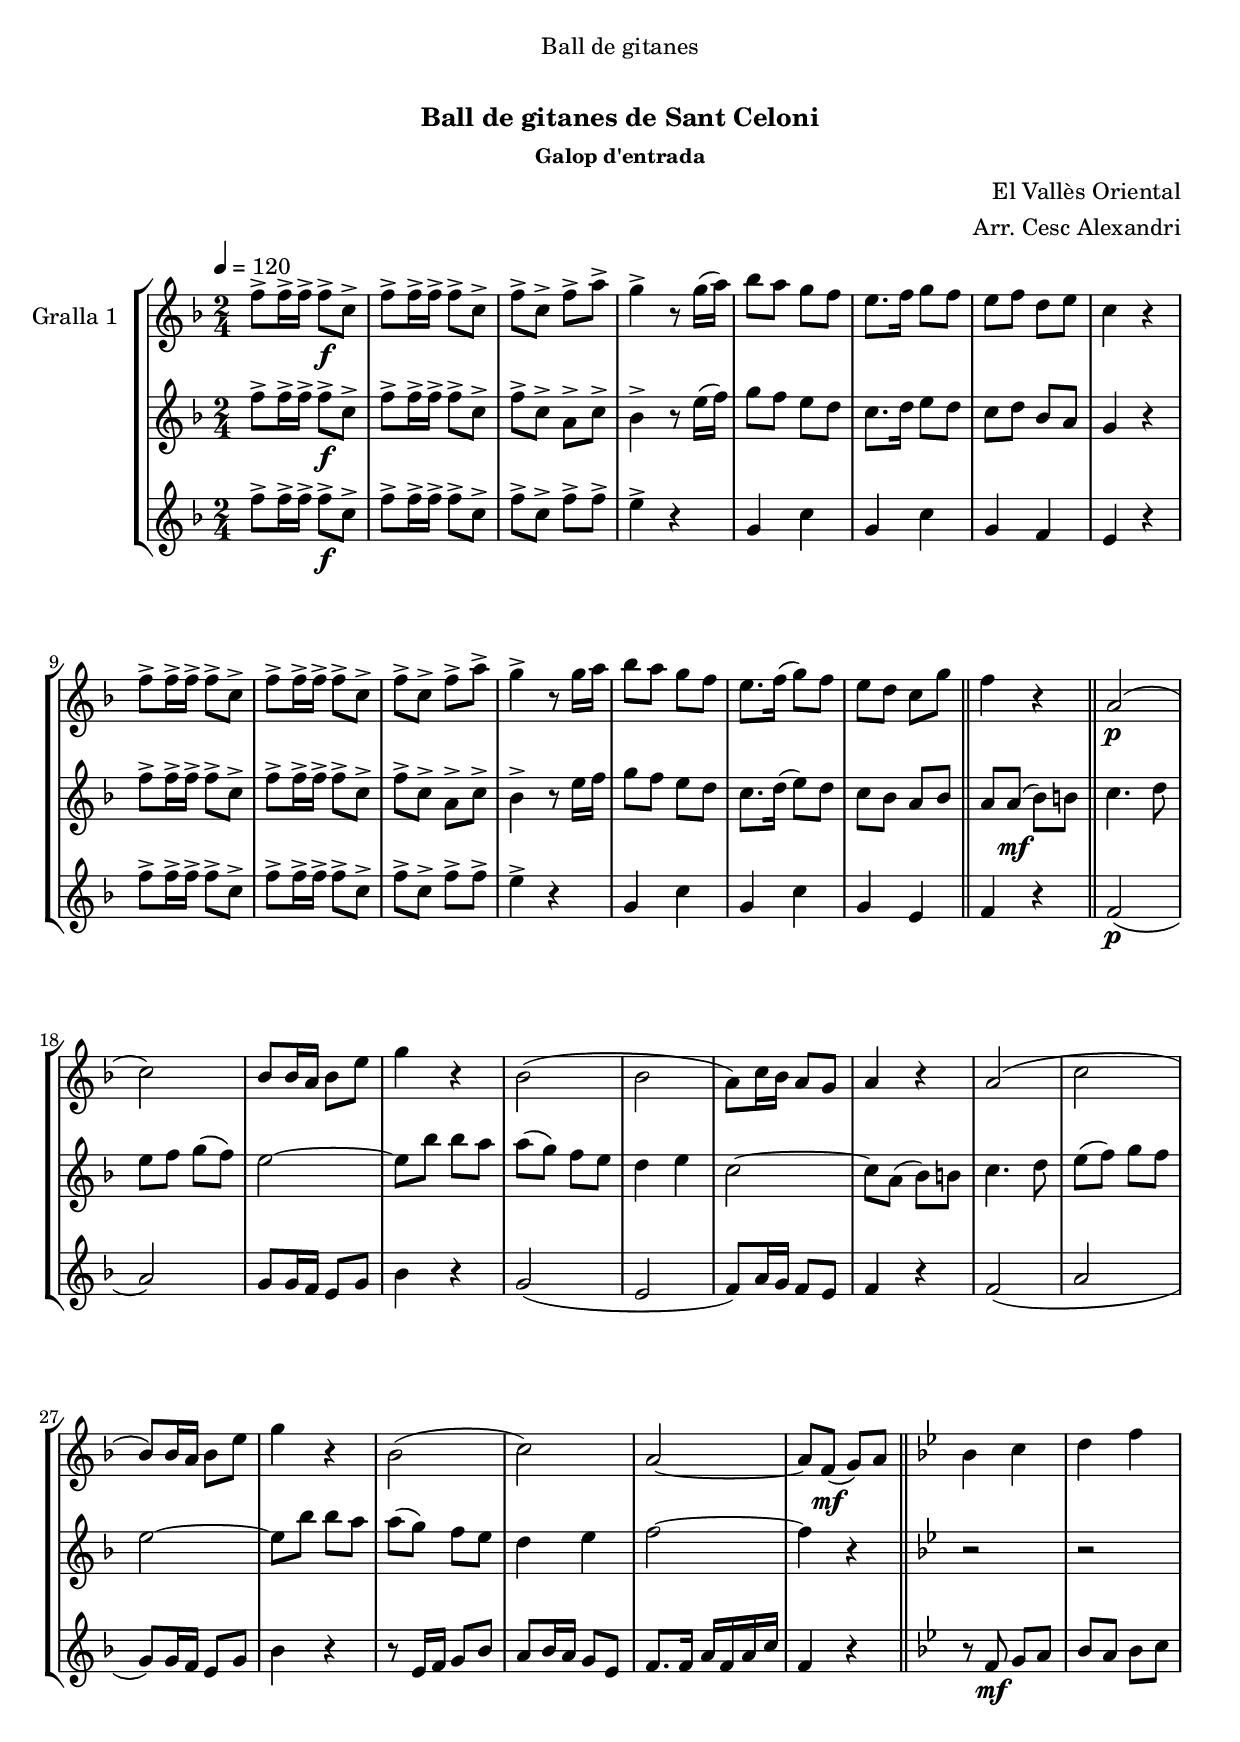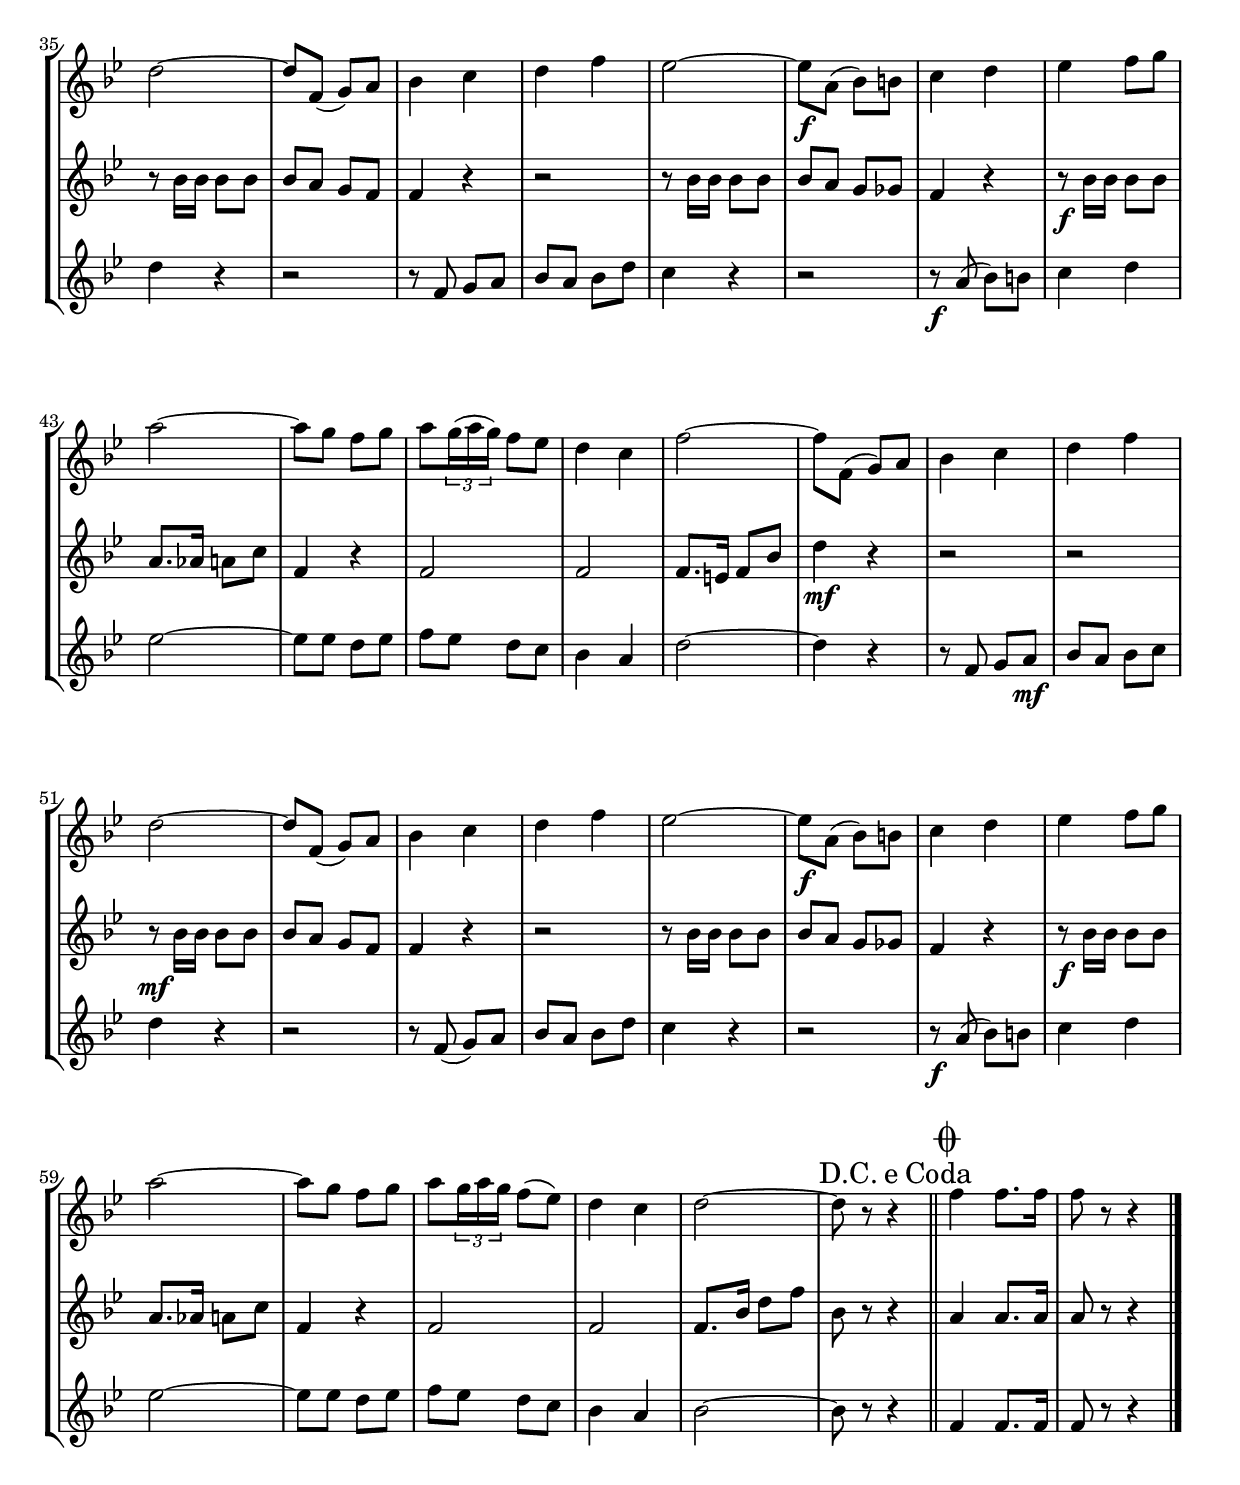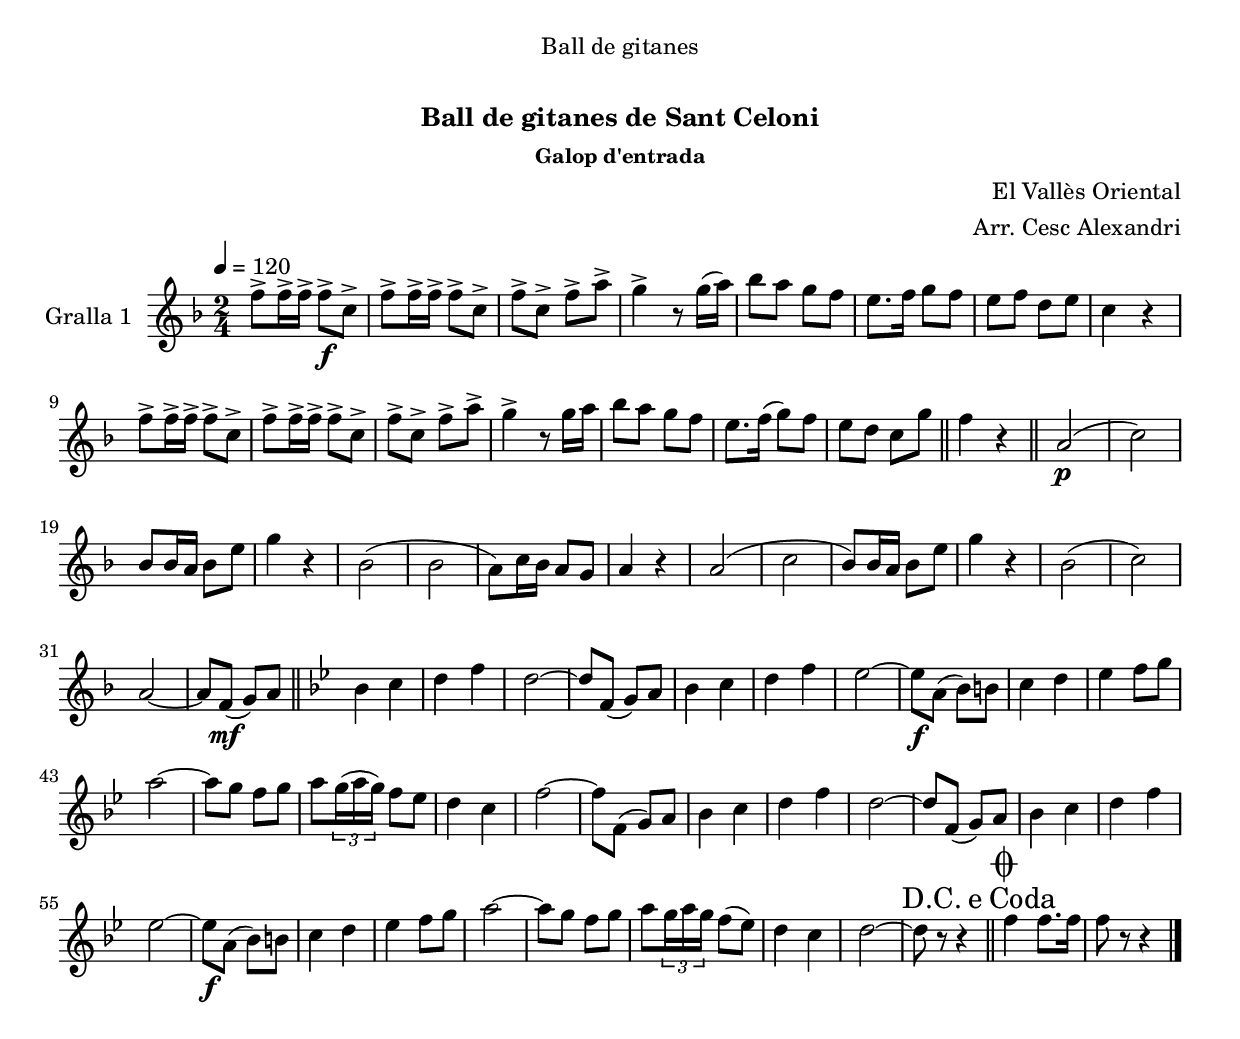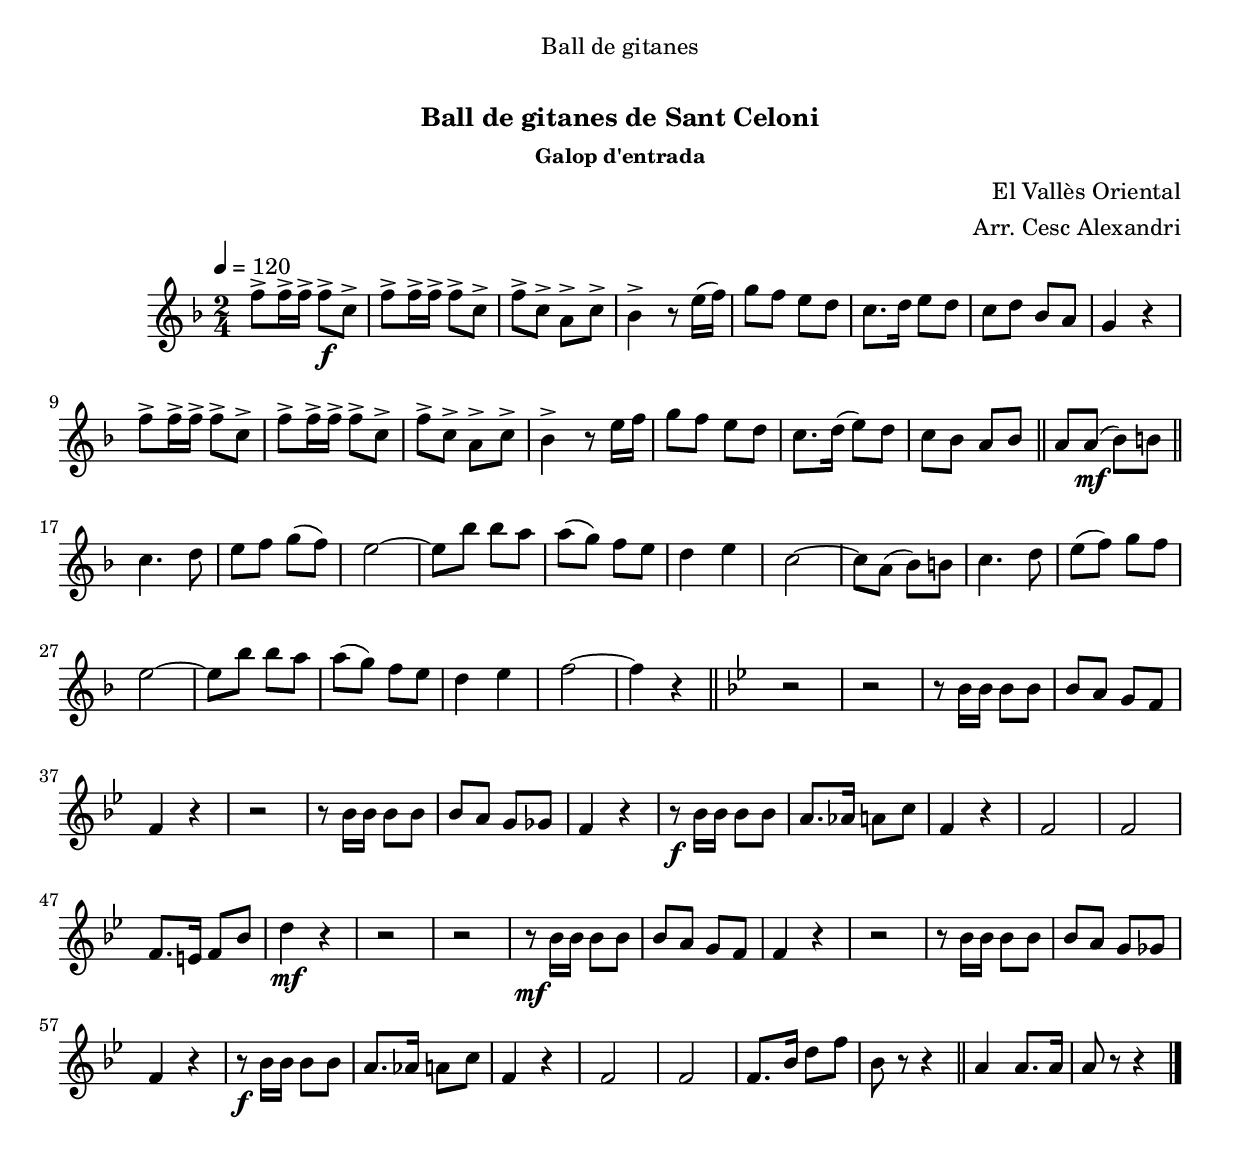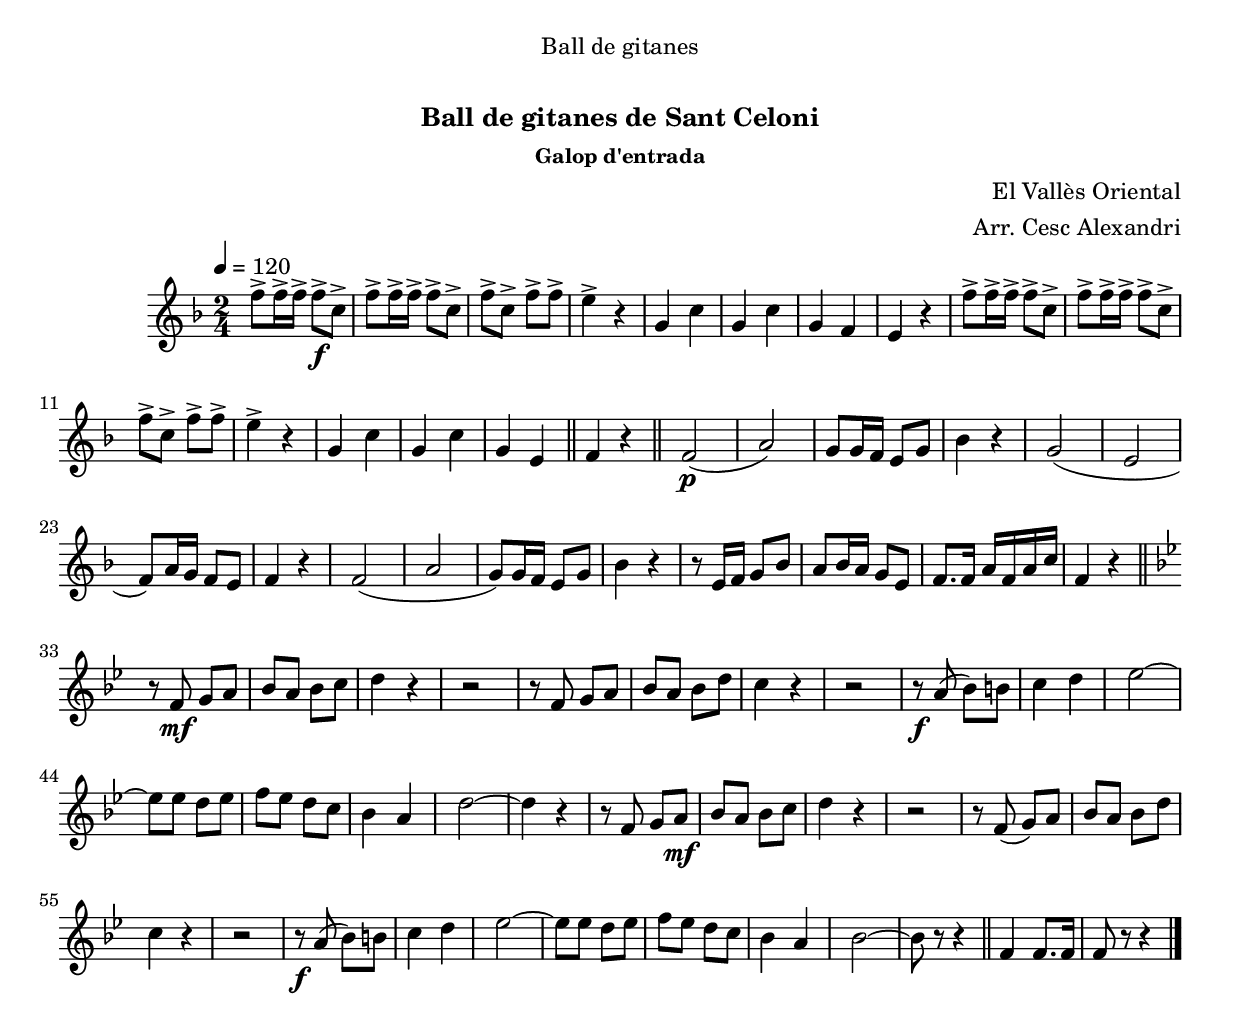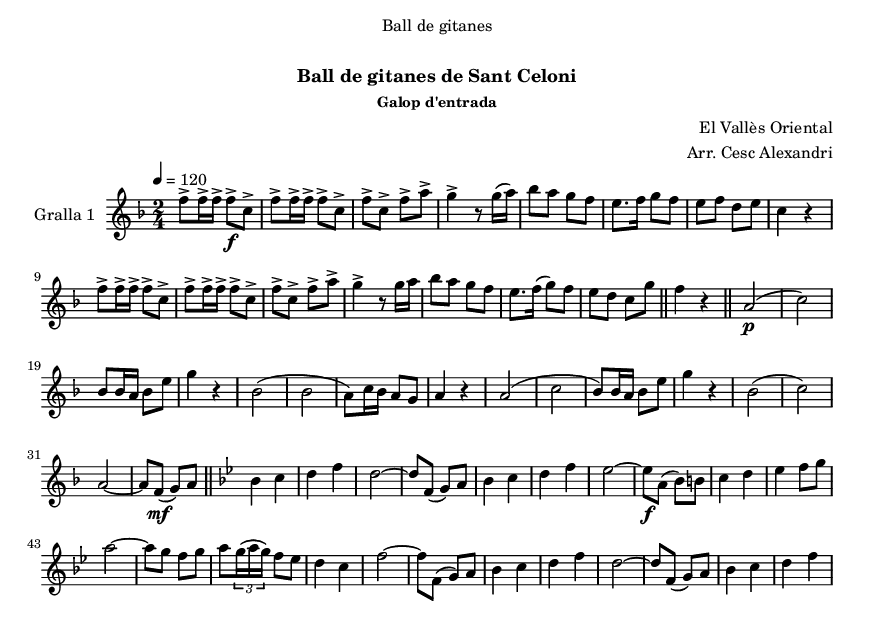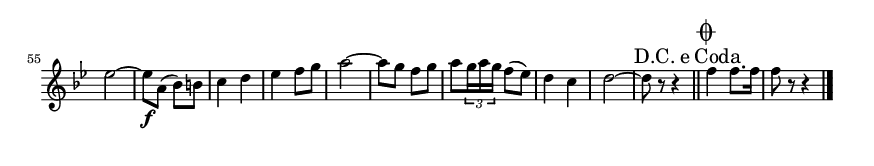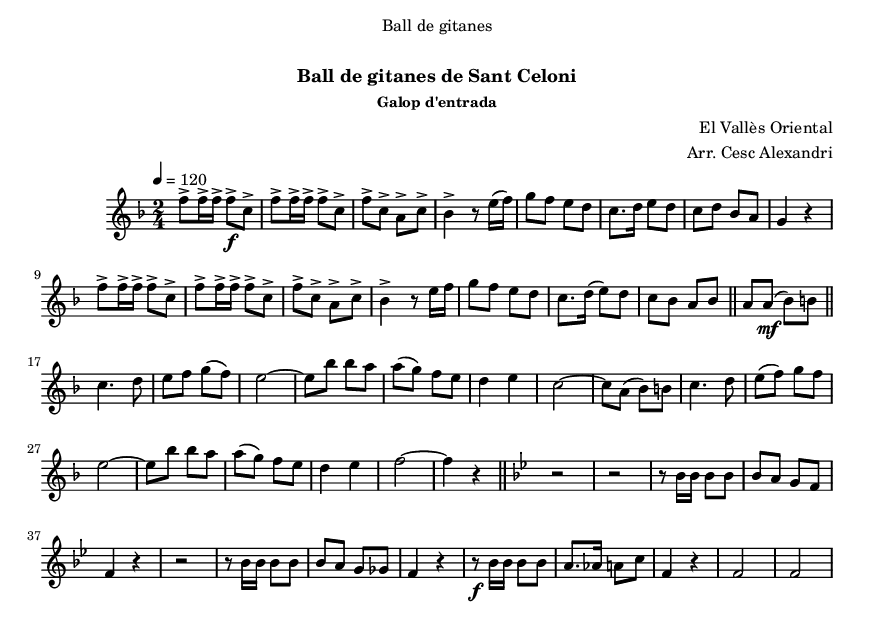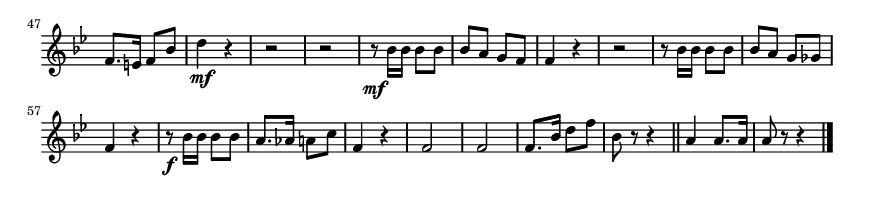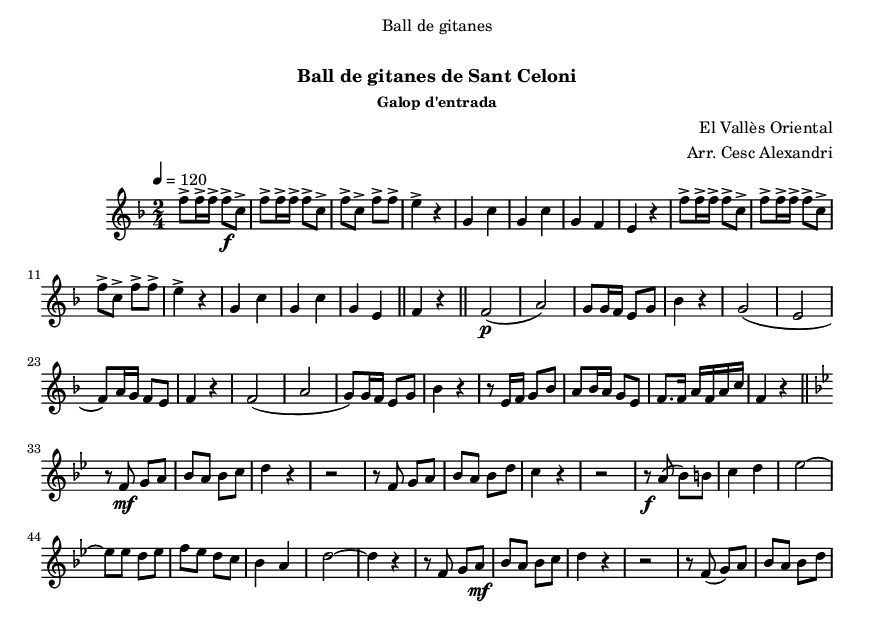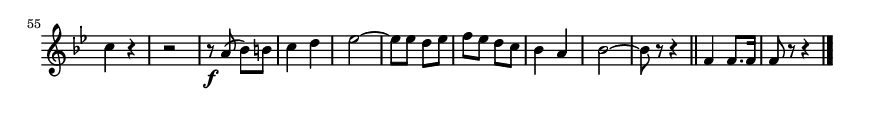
\version "2.16.0"

\header {
  dedication="Ball de gitanes"
  title="  "
  subtitle="Ball de gitanes de Sant Celoni"
  subsubtitle="Galop d'entrada"
  poet=""
  meter=""
  piece=""
  composer="El Vallès Oriental"
  arranger="Arr. Cesc Alexandri"
  opus=""
  instrument=""
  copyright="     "
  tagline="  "
}

liniaroAa =
\relative f''
{
  \tempo 4=120
  \clef treble
  \key f \major
  \time 2/4
  f8-> f16-> f-> f8-> \f c->  |
  f8-> f16-> f-> f8-> c->  |
  f8-> c-> f-> a->  |
  g4-> r8 g16 ( a )  |
  %05
  bes8 a g f  |
  e8. f16 g8 f   |
  e8 f d e  |
  c4 r  |
  f8-> f16-> f-> f8-> c->  |
  %10
  f8-> f16-> f-> f8-> c->  |
  f8-> c-> f-> a->  |
  g4-> r8 g16 a   |
  bes8 a g f  |
  e8. f16 ( g8 ) f  |
  %15
   e8 d c g'  \bar "||"
  f4 r  \bar "||"
  a,2 \p (  |
  c2 )  |
  bes8 bes16 a bes8 e  |
  %20
  g4 r  |
  bes,2 (  |
  bes2  |
  a8 ) c16 bes a8 g  |
  a4 r  |
  %25
  a2 (  |
  c2  |
  bes8 ) bes16 a bes8 e  |
  g4 r  |
  bes,2 (  |
  %30
  c2 )  |
  a2 ~  |
  a8 f \mf ( g ) a  \bar "||"
  \key bes \major   bes4 c  |
  d4 f  |
  %35
  d2 ~  |
  d8 f, ( g ) a  |
  bes4 c  |
  d4 f  |
  ees2 ~  |
  %40
  ees8 \f a, ( bes ) b  |
  c4 d  |
  ees4 f8 g  |
  a2 ~  |
  a8 g f g  |
  %45
  a8 \times 2/3 { g16 ( a g ) } f8 ees  |
  d4 c  |
  f2 ~  |
  f8 f, ( g ) a  |
  bes4 c  |
  %50
  d4 f  |
  d2 ~  |
  d8 f, ( g ) a  |
  bes4 c  |
  d4 f  |
  %55
  ees2 ~  |
  ees8 \f a, ( bes ) b  |
  c4 d  |
  ees4 f8 g  |
  a2 ~  |
  %60
  a8 g f g  |
  a8 \times 2/3 { g16 a g } f8 ( ees )  |
  d4 c  |
  d2 ~  |
  \mark \markup {D.C. e Coda} d8 r r4  \bar "||"
  %65
  \mark \markup {\musicglyph #"scripts.coda"} f4 f8. f16  |
  f8 r r4  \bar "|."
}

liniaroAb =
\relative f''
{
  \tempo 4=120
  \clef treble
  \key f \major
  \time 2/4
  f8-> f16-> f-> f8-> \f c->  |
  f8-> f16-> f-> f8-> c->  |
  f8-> c-> a-> c->  |
  bes4-> r8 e16 ( f )  |
  %05
  g8 f e d  |
  c8. d16 e8 d   |
  c8 d bes a  |
  g4 r  |
  f'8-> f16-> f-> f8-> c->  |
  %10
  f8-> f16-> f-> f8-> c->  |
  f8-> c-> a-> c->  |
  bes4-> r8 e16 f   |
  g8 f e d  |
  c8. d16 ( e8 ) d  |
  %15
  c8 bes a bes  \bar "||"
  a8 a \mf ( bes ) b  \bar "||"
  c4. d8  |
  e8 f g ( f )  |
  e2 ~  |
  %20
  e8 bes' bes a  |
  a8 ( g ) f e  |
  d4 e  |
  c2 ~  |
  c8 a ( bes ) b  |
  %25
  c4. d8  |
  e8 ( f ) g f  |
  e2 ~  |
  e8 bes' bes a  |
  a8 ( g ) f e  |
  %30
  d4 e  |
  f2 ~  |
  f4 r  \bar "||"
  \key bes \major   r2  |
  r2  |
  %35
  r8 bes,16 bes bes8 bes  |
  bes8 a g f  |
  f4 r  |
  r2  |
  r8 bes16 bes bes8 bes  |
  %40
  bes8 a g ges  |
  f4 r  |
  r8 \f bes16 bes bes8 bes  |
  a8. aes16 a8 c  |
  f,4 r  |
  %45
  f2  |
  f2  |
  f8. e16 f8 bes  |
  d4 \mf r  |
  r2  |
  %50
  r2  |
  r8 \mf bes16 bes bes8 bes  |
  bes8 a g f  |
  f4 r  |
  r2  |
  %55
  r8 bes16 bes bes8 bes  |
  bes8 a g ges  |
  f4 r  |
  r8 \f bes16 bes bes8 bes  |
  a8. aes16 a8 c  |
  %60
  f,4 r  |
  f2  |
  f2  |
  f8. bes16 d8 f  |
  bes,8 r r4  \bar "||"
  %65
  a4 a8. a16  |
  a8 r r4  \bar "|."
}

liniaroAc =
\relative f''
{
  \tempo 4=120
  \clef treble
  \key f \major
  \time 2/4
  f8-> f16-> f-> f8-> \f c->  |
  f8-> f16-> f-> f8-> c->  |
  f8-> c-> f-> f->  |
  e4-> r  |
  %05
  g,4 c  |
  g4 c  |
  g4 f  |
  e4 r  |
  f'8-> f16-> f-> f8-> c->  |
  %10
  f8-> f16-> f-> f8-> c->  |
  f8-> c-> f-> f->  |
  e4-> r  |
  g,4 c  |
  g4 c  |
  %15
  g4 e  \bar "||"
  f4 r  \bar "||"
  f2 \p (  |
  a2 )  |
  g8 g16 f e8 g  |
  %20
  bes4 r  |
  g2 (  |
  e2  |
  f8 ) a16 g f8 e  |
  f4 r  |
  %25
  f2 (  |
  a2  |
  g8 ) g16 f e8 g  |
  bes4 r  |
  r8 e,16 f g8 bes  |
  %30
  a8 bes16 a g8 e  |
  f8. f16 a f a c  |
  f,4 r  \bar "||"
  \key bes \major   r8 f \mf g a   |
  bes8 a bes c  |
  %35
  d4 r  |
  r2  |
  r8 f, g a   |
  bes8 a bes d  |
  c4 r  |
  %40
  r2  |
  r8 \f a ( bes ) b  |
  c4 d  |
  ees2 ~  |
  ees8 ees d ees  |
  %45
  f8 ees d c  |
  bes4 a  |
  d2 ~  |
  d4 r  |
  r8 f, g a \mf   |
  %50
  bes8 a bes c  |
  d4 r  |
  r2  |
  r8 f, ( g ) a  |
  bes8 a bes d  |
  %55
  c4 r  |
  r2  |
  r8 \f a ( bes ) b  |
  c4 d  |
  ees2 ~  |
  %60
  ees8 ees d ees  |
  f8 ees d c  |
  bes4 a  |
  bes2 ~  |
  bes8 r r4  \bar "||"
  %65
  f4 f8. f16  |
  f8 r r4  \bar "|."
}

\book {

\paper {
  print-page-number = false
}

\bookpart {
  \score {
    \new StaffGroup {
      \override Score.RehearsalMark #'self-alignment-X = #LEFT
      <<
        \new Staff \with {instrumentName = #"Gralla 1  " } \liniaroAa
        \new Staff \with {instrumentName = #"" } \liniaroAb
        \new Staff \with {instrumentName = #"" } \liniaroAc
      >>
    }
    \layout {}
  }\score { \unfoldRepeats
    \new StaffGroup {
      \override Score.RehearsalMark #'self-alignment-X = #LEFT
      <<
        \new Staff \with {instrumentName = #"Gralla 1  " } \liniaroAa
        \new Staff \with {instrumentName = #"" } \liniaroAb
        \new Staff \with {instrumentName = #"" } \liniaroAc
      >>
    }
    \midi {}
  }
}

\bookpart {
  \header {}
  \score {
    \new StaffGroup {
      \override Score.RehearsalMark #'self-alignment-X = #LEFT
      <<
        \new Staff \with {instrumentName = #"Gralla 1  " } \liniaroAa
      >>
    }
    \layout {}
  }\score { \unfoldRepeats
    \new StaffGroup {
      \override Score.RehearsalMark #'self-alignment-X = #LEFT
      <<
        \new Staff \with {instrumentName = #"Gralla 1  " } \liniaroAa
      >>
    }
    \midi {}
  }
}

\bookpart {
  \header {}
  \score {
    \new StaffGroup {
      \override Score.RehearsalMark #'self-alignment-X = #LEFT
      <<
        \new Staff \with {instrumentName = #"" } \liniaroAb
      >>
    }
    \layout {}
  }\score { \unfoldRepeats
    \new StaffGroup {
      \override Score.RehearsalMark #'self-alignment-X = #LEFT
      <<
        \new Staff \with {instrumentName = #"" } \liniaroAb
      >>
    }
    \midi {}
  }
}

\bookpart {
  \header {}
  \score {
    \new StaffGroup {
      \override Score.RehearsalMark #'self-alignment-X = #LEFT
      <<
        \new Staff \with {instrumentName = #"" } \liniaroAc
      >>
    }
    \layout {}
  }\score { \unfoldRepeats
    \new StaffGroup {
      \override Score.RehearsalMark #'self-alignment-X = #LEFT
      <<
        \new Staff \with {instrumentName = #"" } \liniaroAc
      >>
    }
    \midi {}
  }
}

}

\book {

\paper {
  print-page-number = false
  #(set-paper-size "a6landscape")
  #(layout-set-staff-size 14)
}

\bookpart {
  \header {}
  \score {
    \new StaffGroup {
      \override Score.RehearsalMark #'self-alignment-X = #LEFT
      <<
        \new Staff \with {instrumentName = #"Gralla 1  " } \liniaroAa
      >>
    }
    \layout {}
  }
}

\bookpart {
  \header {}
  \score {
    \new StaffGroup {
      \override Score.RehearsalMark #'self-alignment-X = #LEFT
      <<
        \new Staff \with {instrumentName = #"" } \liniaroAb
      >>
    }
    \layout {}
  }
}

\bookpart {
  \header {}
  \score {
    \new StaffGroup {
      \override Score.RehearsalMark #'self-alignment-X = #LEFT
      <<
        \new Staff \with {instrumentName = #"" } \liniaroAc
      >>
    }
    \layout {}
  }
}

}

